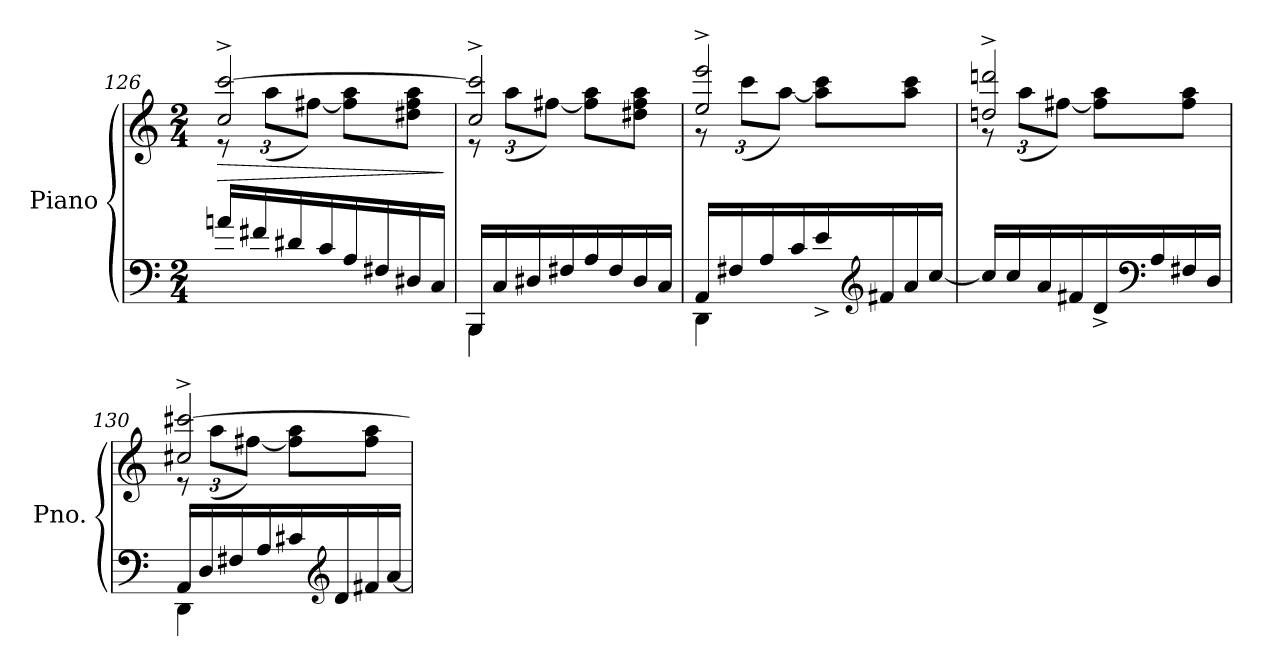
**kern	**kern	**dynam
*part1	*part1	*part1
*staff2	*staff1	*staff1/2
*I"Piano	*	*
*I'Pno.	*	*
*clefF4	*clefG2	*
*k[]	*k[]	*
*M2/4	*M2/4	*
=126	=126	=126
!	!	!LO:HP:b
*	*^	*
*	*	*Xbrackettup	*
16an/LL	2cc/^ [2ccc/^	12r	>
16f#X/	.	.	.
.	.	(>12aa\L	.
16d#X/	.	.	.
.	.	[12ff#X\J)	.
16c/	.	.	.
16A/	.	8ff#\] 8aa\L	.
16F#X/	.	.	.
16D#X/	.	8dd#X\ 8ff#\ 8aa\J	.
16C/JJ	.	.	.
*	*v	*v	*
.	.	]
=127	=127	=127
*^	*^	*
16BBB/LL	4BBB\	2cc/^< 2ccc/]^<	12r	.
16C/	.	.	.	.
.	.	.	(>12aa\L	.
16D#X/	.	.	.	.
.	.	.	[12ff#X\J)	.
16F#X/	.	.	.	.
16A/	4ryy	.	8ff#\] 8aa\L	.
16F#/	.	.	.	.
16D#/	.	.	8dd#X\ 8ff#\ 8aa\J	.
16C/JJ	.	.	.	.
=128	=128	=128	=128	=128
!	!	!	!	!LO:DY:b
!	!	!	!	!LO:DY:n=1:b
16AA/LL	4DD\	2ee/^< 2eee/^<	12r	other-dynamics ff
16F#X/	.	.	.	.
.	.	.	(>12ccc\L	.
16A/	.	.	.	.
.	.	.	[12aa\J)	.
16c/	.	.	.	.
16e^/	4ryy	.	8aa\] 8ccc\L	.
*clefG2	*	*	*	*
16f#X/	.	.	.	.
16a/	.	.	8aa\ 8ccc\J	.
[16cc/JJ	.	.	.	.
*v	*v	*	*	*
!!LO:LB:g=z	!!
=129	=129	=129	=129
16cc/LL]	2ddn/^< 2dddn/^<	12r	.
16cc/	.	.	.
.	.	(>12aa\L	.
16a/	.	.	.
.	.	[12ff#X\J)	.
16f#X/	.	.	.
16d^/	.	8ff#\] 8aa\L	.
*clefF4	*	*	*
16A/	.	.	.
16F#X/	.	8ff#\ 8aa\J	.
16D/JJ	.	.	.
=130	=130	=130	=130
*^	*	*	*
16AA/LL	4DD\	2cc#X/^ [2ccc#X/^	12r	.
16D/	.	.	.	.
.	.	.	(>12aa\L	.
16F#X/	.	.	.	.
.	.	.	[12ff#X\J)	.
16A/	.	.	.	.
16c#X/	4ryy	.	8ff#\] 8aa\L	.
*clefG2	*	*	*	*
16d/	.	.	.	.
16f#X/	.	.	8ff#\ 8aa\J	.
[16a/JJ	.	.	.	.
*v	*v	*	*	*
*	*v	*v	*
=	=	=
*-	*-	*-
